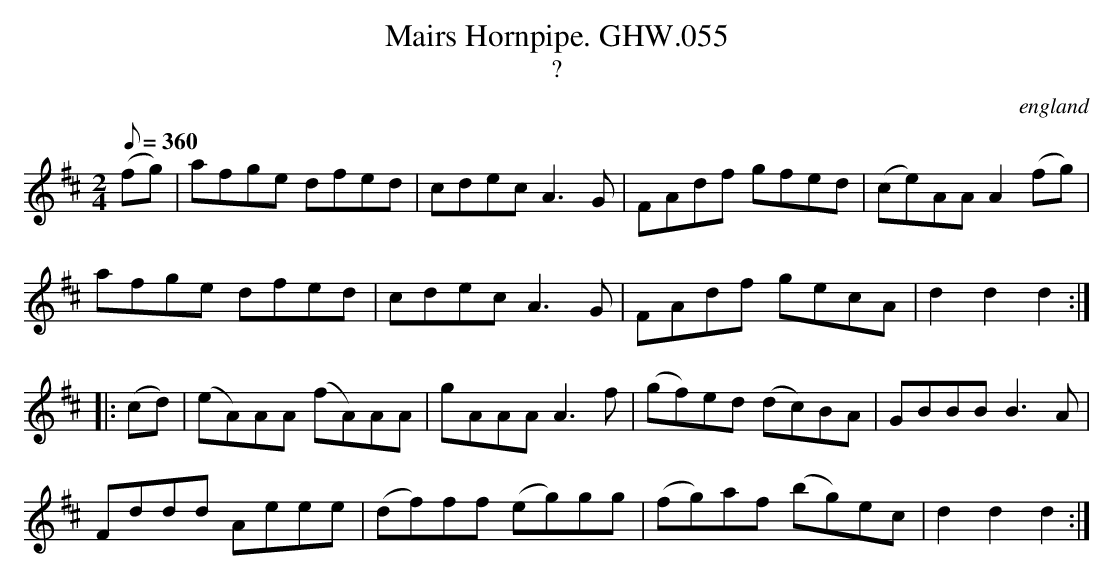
X:1
T:Mairs Hornpipe. GHW.055
T:?
O:england
M:2/4
L:1/8
Q:360
K:D
(fg)|afge dfed|cdec A3 G|FAdf gfed|(ce)AA A2 (fg)|
afge dfed|cdec A3 G|FAdf gecA|d2d2d2:|
|:(cd)|(eA)AA (fA)AA|gAAA A3f|(gf)ed (dc)BA|GBBB B3A|
Fddd Aeee|(df)ff (eg)gg|(fg)af (bg)ec|d2d2d2:|
